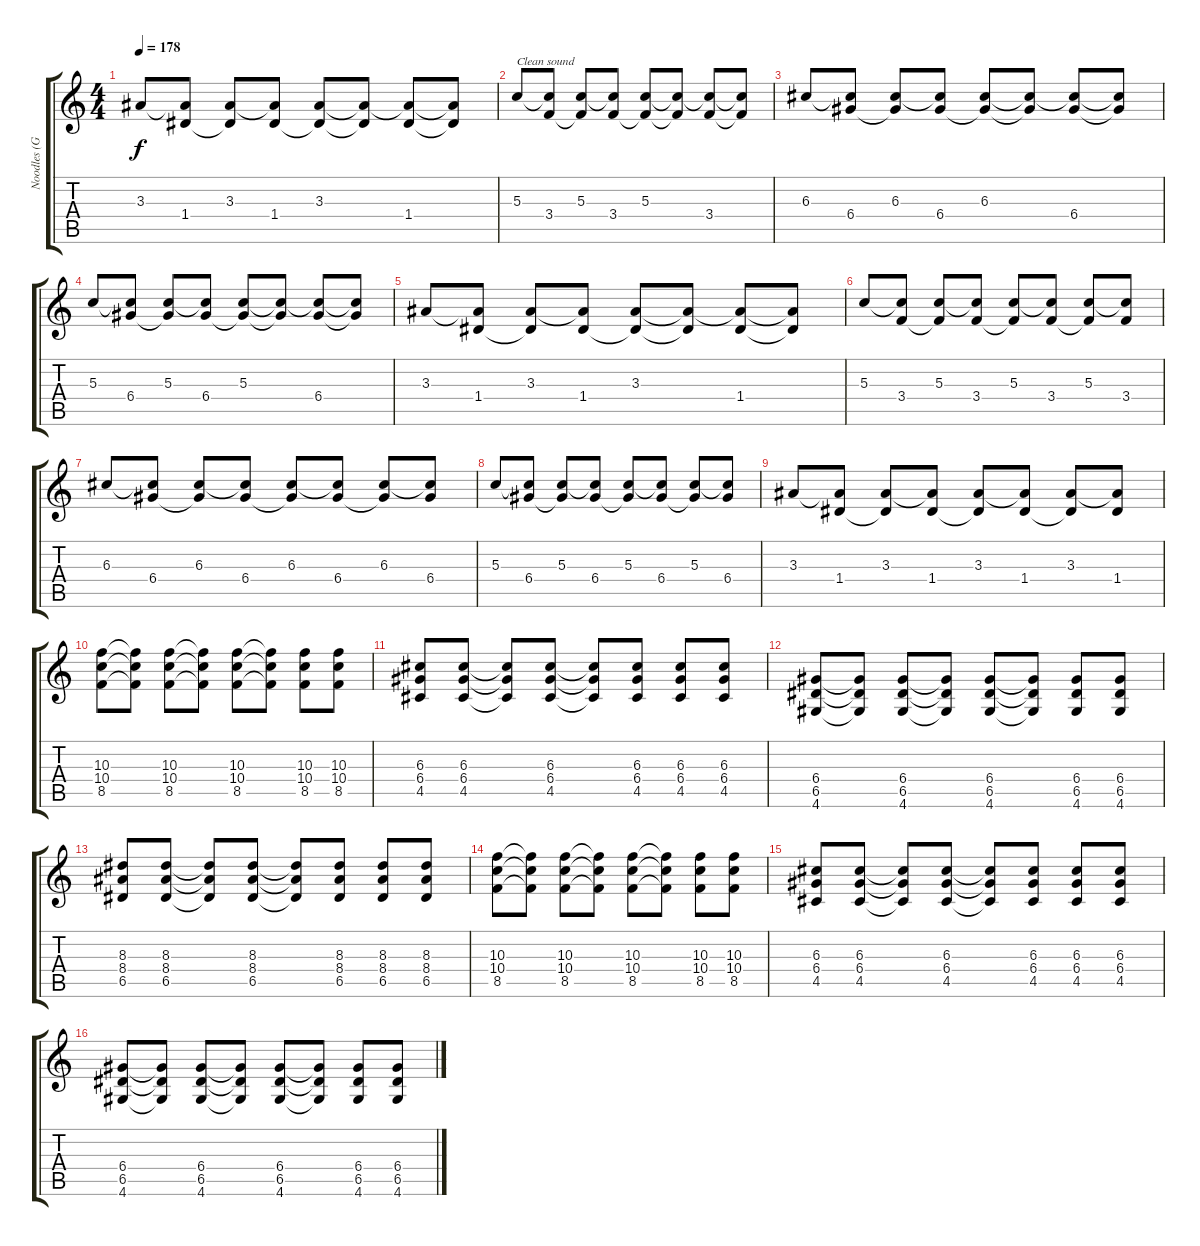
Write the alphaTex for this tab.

\track ("Noodles (Guitar)" "Noodles (G") {instrument distortionguitar}
\staff {score tabs}
\tuning (E4 B3 G3 D3 A2 E2) {hide}
\ts (4 4)
\tempo 178
\clef g2
\ks c
3.3.8{dy f volume 16 instrument electricguitarclean} (3.3{t} 1.4).8 (3.3 1.4{t}).8 (3.3{t} 1.4).8 (3.3 1.4{t}).8 (3.3{t} 1.4{t}).8 (3.3{t} 1.4).8 (3.3{t} 1.4{t}).8 |
5.3.8{txt "Clean sound" volume 16 instrument electricguitarclean} (5.3{t} 3.4).8 (5.3 3.4{t}).8 (5.3{t} 3.4).8 (5.3 3.4{t}).8 (5.3{t} 3.4{t}).8 (5.3{t} 3.4).8 (5.3{t} 3.4{t}).8 |
6.3.8{volume 16 instrument electricguitarclean} (6.3{t} 6.4).8 (6.3 6.4{t}).8 (6.3{t} 6.4).8 (6.3 6.4{t}).8 (6.3{t} 6.4{t}).8 (6.3{t} 6.4).8 (6.3{t} 6.4{t}).8 |
5.3.8{volume 16 instrument electricguitarclean} (5.3{t} 6.4).8 (5.3 6.4{t}).8 (5.3{t} 6.4).8 (5.3 6.4{t}).8 (5.3{t} 6.4{t}).8 (5.3{t} 6.4).8 (5.3{t} 6.4{t}).8 |
3.3.8{volume 16 instrument electricguitarclean} (3.3{t} 1.4).8 (3.3 1.4{t}).8 (3.3{t} 1.4).8 (3.3 1.4{t}).8 (3.3{t} 1.4{t}).8 (3.3{t} 1.4).8 (3.3{t} 1.4{t}).8 |
5.3.8 (5.3{t} 3.4).8 (5.3 3.4{t}).8 (5.3{t} 3.4).8 (5.3 3.4{t}).8 (5.3{t} 3.4).8 (5.3 3.4{t}).8 (5.3{t} 3.4).8 |
6.3.8 (6.3{t} 6.4).8 (6.3 6.4{t}).8 (6.3{t} 6.4).8 (6.3 6.4{t}).8 (6.3{t} 6.4).8 (6.3 6.4{t}).8 (6.3{t} 6.4).8 |
5.3.8 (5.3{t} 6.4).8 (5.3 6.4{t}).8 (5.3{t} 6.4).8 (5.3 6.4{t}).8 (5.3{t} 6.4).8 (5.3 6.4{t}).8 (5.3{t} 6.4).8 |
3.3.8 (3.3{t} 1.4).8 (3.3 1.4{t}).8 (3.3{t} 1.4).8 (3.3 1.4{t}).8 (3.3{t} 1.4).8 (3.3 1.4{t}).8 (3.3{t} 1.4).8 |
(10.3 10.4 8.5).8{volume 9 instrument distortionguitar} (10.3{t} 10.4{t} 8.5{t}).8 (10.3 10.4 8.5).8 (10.3{t} 10.4{t} 8.5{t}).8 (10.3 10.4 8.5).8 (10.3{t} 10.4{t} 8.5{t}).8 (10.3 10.4 8.5).8 (10.3 10.4 8.5).8 |
(6.3 6.4 4.5).8{volume 9} (6.3 6.4 4.5).8 (6.3{t} 6.4{t} 4.5{t}).8 (6.3 6.4 4.5).8 (6.3{t} 6.4{t} 4.5{t}).8 (6.3 6.4 4.5).8 (6.3 6.4 4.5).8 (6.3 6.4 4.5).8 |
(6.4 6.5 4.6).8{volume 9} (6.4{t} 6.5{t} 4.6{t}).8 (6.4 6.5 4.6).8 (6.4{t} 6.5{t} 4.6{t}).8 (6.4 6.5 4.6).8 (6.4{t} 6.5{t} 4.6{t}).8 (6.4 6.5 4.6).8 (6.4 6.5 4.6).8 |
(8.3 8.4 6.5).8{volume 9} (8.3 8.4 6.5).8 (8.3{t} 8.4{t} 6.5{t}).8 (8.3 8.4 6.5).8 (8.3{t} 8.4{t} 6.5{t}).8 (8.3 8.4 6.5).8 (8.3 8.4 6.5).8 (8.3 8.4 6.5).8 |
(10.3 10.4 8.5).8{volume 9} (10.3{t} 10.4{t} 8.5{t}).8 (10.3 10.4 8.5).8 (10.3{t} 10.4{t} 8.5{t}).8 (10.3 10.4 8.5).8 (10.3{t} 10.4{t} 8.5{t}).8 (10.3 10.4 8.5).8 (10.3 10.4 8.5).8 |
(6.3 6.4 4.5).8{volume 9} (6.3 6.4 4.5).8 (6.3{t} 6.4{t} 4.5{t}).8 (6.3 6.4 4.5).8 (6.3{t} 6.4{t} 4.5{t}).8 (6.3 6.4 4.5).8 (6.3 6.4 4.5).8 (6.3 6.4 4.5).8 |
(6.4 6.5 4.6).8{volume 9} (6.4{t} 6.5{t} 4.6{t}).8 (6.4 6.5 4.6).8 (6.4{t} 6.5{t} 4.6{t}).8 (6.4 6.5 4.6).8 (6.4{t} 6.5{t} 4.6{t}).8 (6.4 6.5 4.6).8 (6.4 6.5 4.6).8
